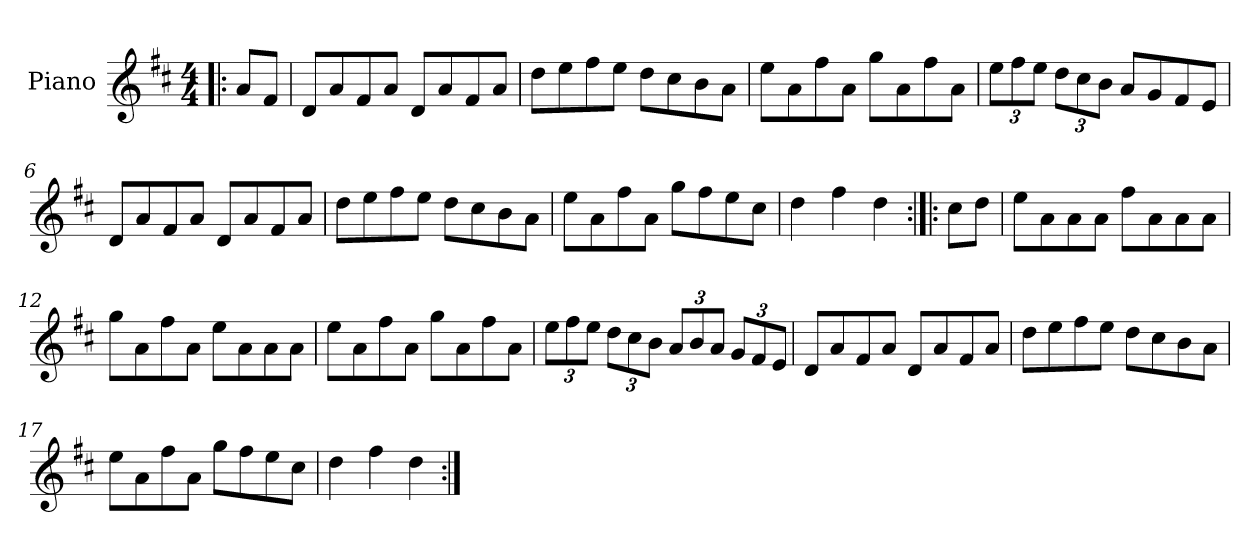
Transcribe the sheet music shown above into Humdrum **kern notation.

**kern
*part1
*staff1
*I"Piano
*I'Pno
*clefG2
*k[f#c#]
*D:
*M4/4
=1!|:
8a/L
8f#/J
=2
8d/L
8a/
8f#/
8a/J
8d/L
8a/
8f#/
8a/J
=3
8dd\L
8ee\
8ff#\
8ee\J
8dd\L
8cc#\
8b\
8a\J
=4
8ee\L
8a\
8ff#\
8a\J
8gg\L
8a\
8ff#\
8a\J
!!LO:LB:g=z
=5
12ee\L
12ff#\
12ee\J
12dd\L
12cc#\
12b\J
8a/L
8g/
8f#/
8e/J
=6
8d/L
8a/
8f#/
8a/J
8d/L
8a/
8f#/
8a/J
=7
8dd\L
8ee\
8ff#\
8ee\J
8dd\L
8cc#\
8b\
8a\J
=8
8ee\L
8a\
8ff#\
8a\J
8gg\L
8ff#\
8ee\
8cc#\J
!!LO:LB:g=z
=9
4dd\
4ff#\
4dd\
=10:|!|:
8cc#\L
8dd\J
=11
8ee\L
8a\
8a\
8a\J
8ff#\L
8a\
8a\
8a\J
=12
8gg\L
8a\
8ff#\
8a\J
8ee\L
8a\
8a\
8a\J
=13
8ee\L
8a\
8ff#\
8a\J
8gg\L
8a\
8ff#\
8a\J
!!LO:LB:g=z
=14
12ee\L
12ff#\
12ee\J
12dd\L
12cc#\
12b\J
12a/L
12b/
12a/J
12g/L
12f#/
12e/J
=15
8d/L
8a/
8f#/
8a/J
8d/L
8a/
8f#/
8a/J
=16
8dd\L
8ee\
8ff#\
8ee\J
8dd\L
8cc#\
8b\
8a\J
=17
8ee\L
8a\
8ff#\
8a\J
8gg\L
8ff#\
8ee\
8cc#\J
!!LO:LB:g=z
=18
4dd\
4ff#\
4dd\
=:|!
*-
